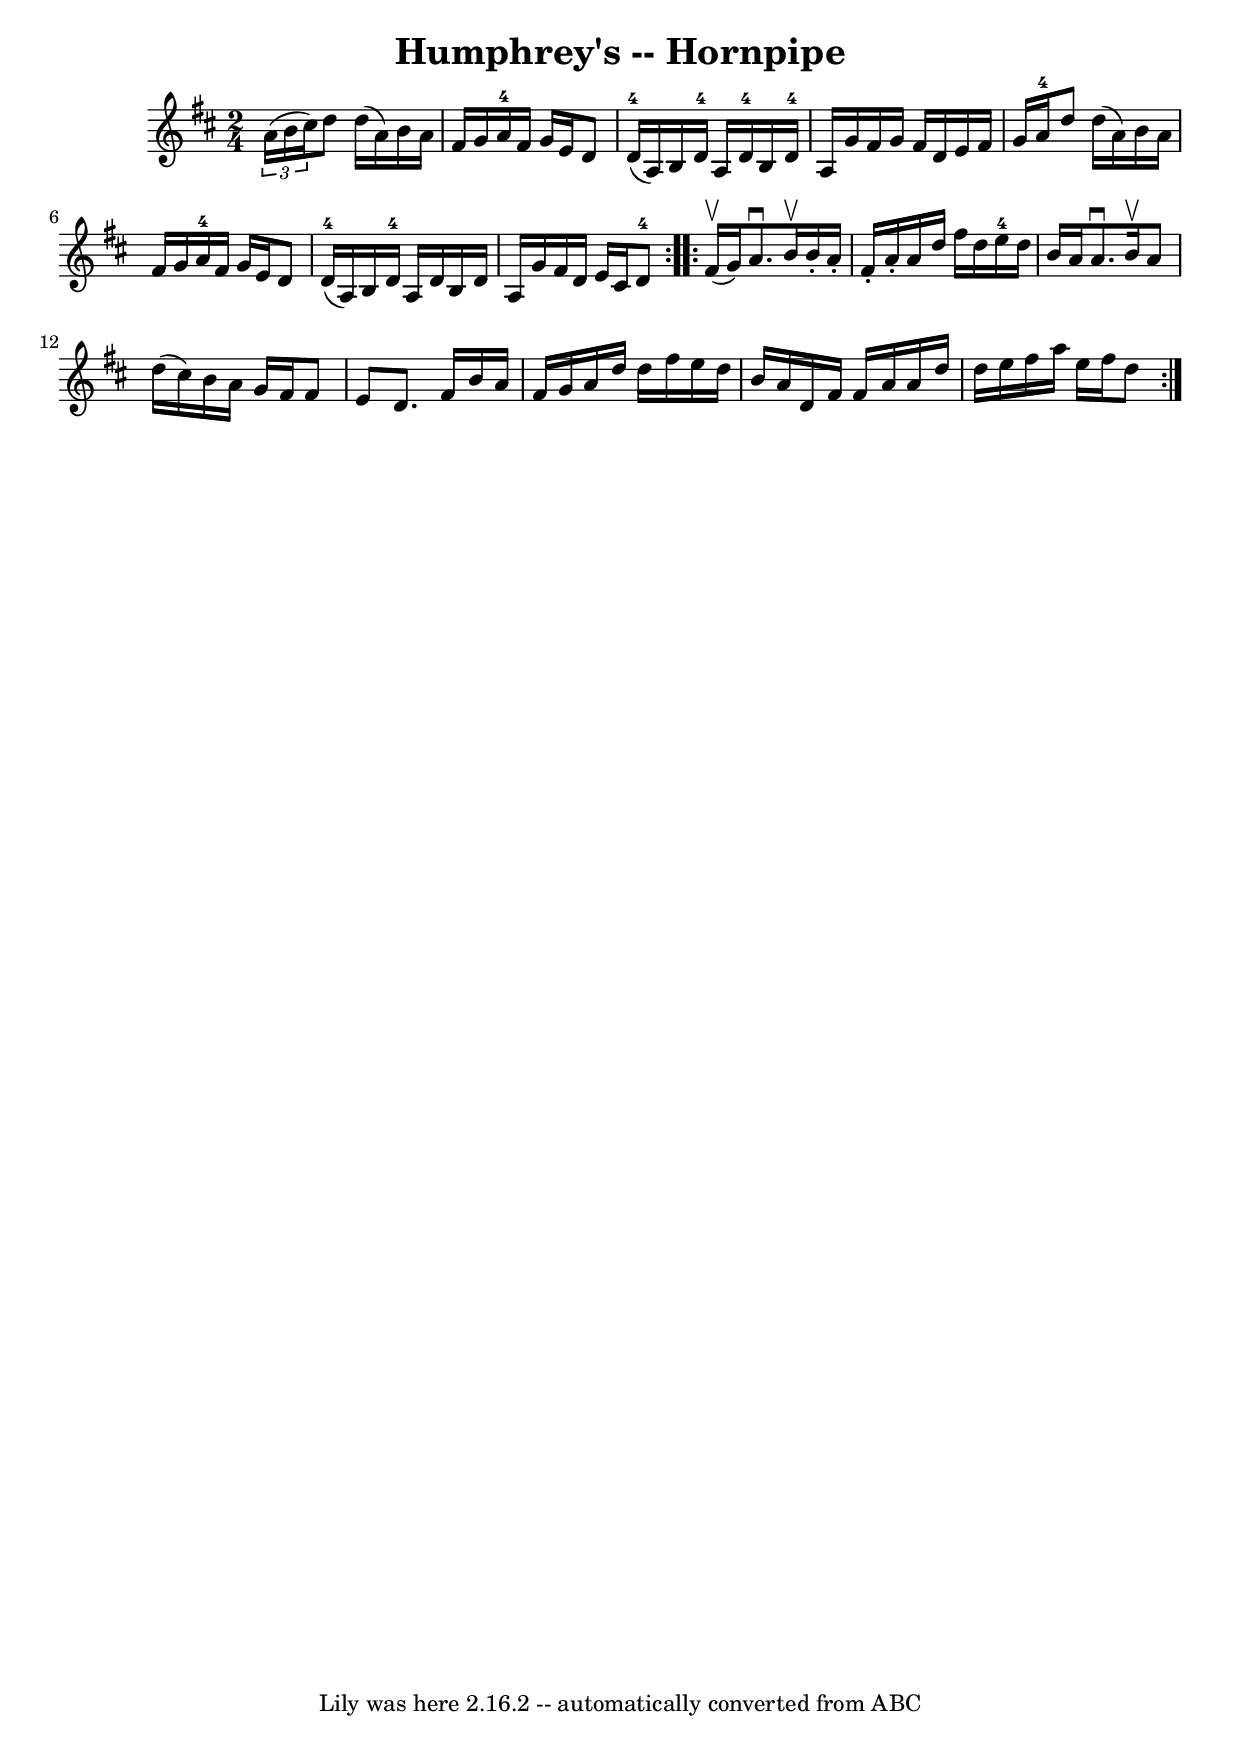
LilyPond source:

\version "2.16.2"
\include "Mammoth.ily"
\header {
  %% book = "Cole's 1000 Fiddle Tunes"
  crossRefNumber = "1"
  footnotes = ""
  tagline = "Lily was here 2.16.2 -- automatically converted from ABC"
  title = "Humphrey's -- Hornpipe"

}
voicedefault =  {



  \repeat volta 2 {

    \time 2/4 
    \key d \major
    \times 2/3 { a'16 (b'16 cis''16) 
	       } 
    |
    d''8 d''16 (a'16) b'16 a'16 fis'16 g'16  
    |
    a'16-4 fis'16 g'16 e'16 d'8 d'16-4(a16) 
    |
    b16 d'16-4 a16 d'16-4 b16 d'16-4 a16    
    g'16  |
    fis'16 g'16 fis'16 d'16 e'16 fis'16 g'16    
    a'16-4 |
    d''8 d''16 (a'16) b'16 a'16 fis'16    
    g'16  |
    a'16-4 fis'16 g'16 e'16 d'8 d'16-4(
    a16) |
    b16 d'16-4 a16 d'16 b16 d'16 a16    
    g'16  |
    fis'16 d'16 e'16 cis'16 d'8-4 
  }     

  \repeat volta 2 {
    fis'16 (^\upbow g'16) |
    a'8.^\downbow   
    b'16^\upbow b'16 -. a'16 -. fis'16 -. a'16 -. |
    a'16 d''16 
    fis''16 d''16 e''16-4 d''16 b'16 a'16  |
    a'8. 
    ^\downbow b'16^\upbow a'8 d''16 (cis''16) |
    b'16 a'16 
    g'16 fis'16 fis'8 e'8  |
    d'8. fis'16 b'16 a'16  
    fis'16 g'16  |
    a'16 d''16 d''16 fis''16 e''16    
    d''16 b'16 a'16  |
    d'16 fis'16 fis'16 a'16 a'16    
    d''16 d''16 e''16  |
    fis''16 a''16 e''16 fis''16    
    d''8  
  }   

}

\score{
  <<

    \context Staff="default"
    {
      \voicedefault 
      
    }

  >>
  \layout {
    
  }
  \midi {
  }

}
